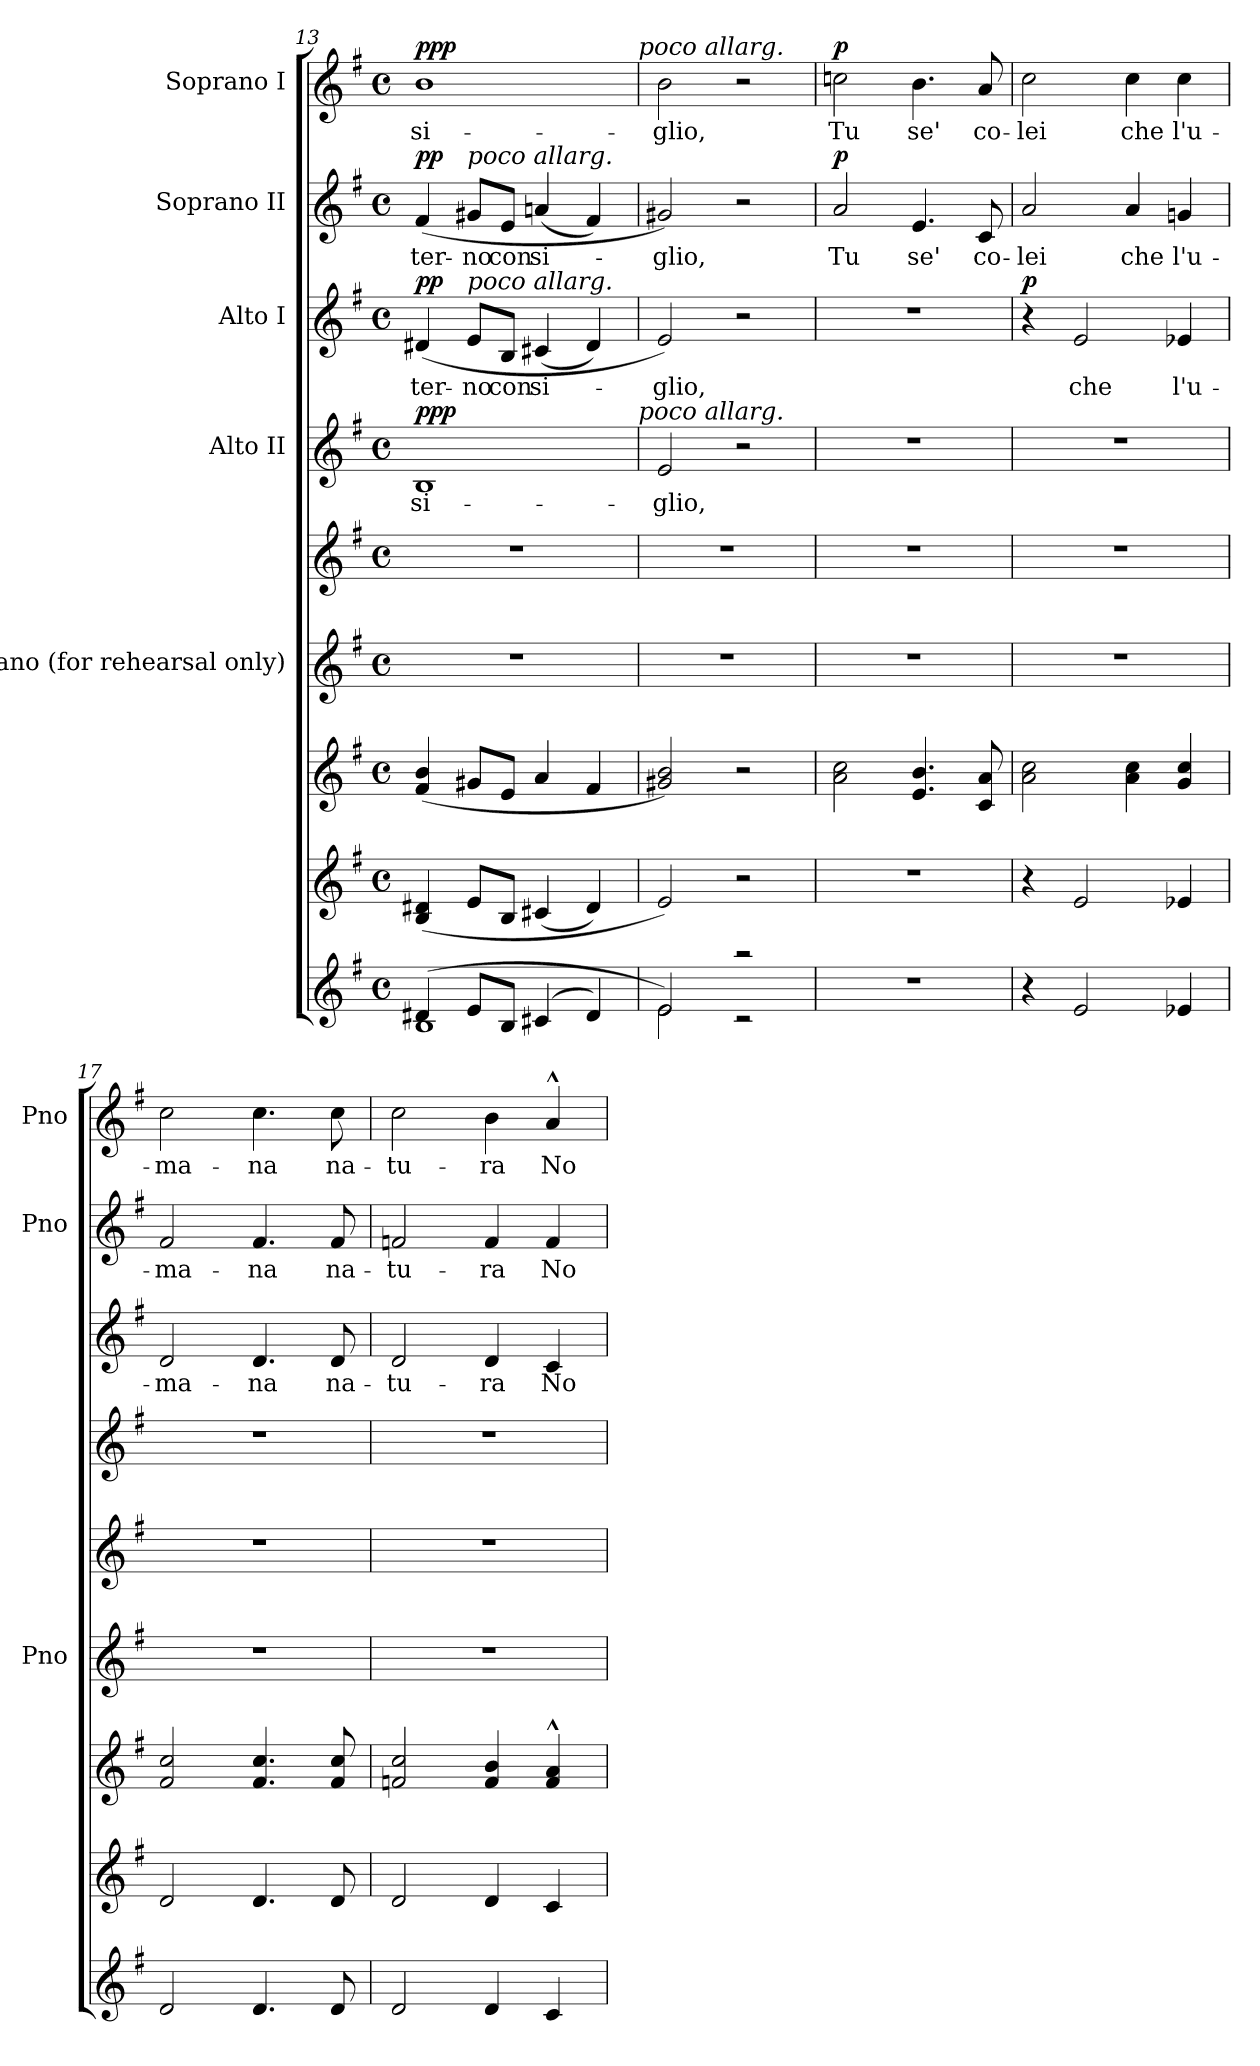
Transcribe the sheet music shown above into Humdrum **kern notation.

**kern	**kern	**kern	**kern	**kern	**kern	**text	**dynam	**kern	**text	**dynam	**kern	**text	**dynam	**kern	**text	**dynam
*part8	*part7	*part6	*part5	*part5	*part4	*part4	*part4	*part3	*part3	*part3	*part2	*part2	*part2	*part1	*part1	*part1
*staff9	*staff8	*staff7	*staff6	*staff5	*staff4	*staff4	*staff4	*staff3	*staff3	*staff3	*staff2	*staff2	*staff2	*staff1	*staff1	*staff1
*	*	*	*I"Piano  (for rehearsal only)	*	*I"Alto II	*	*	*I"Alto I	*	*	*I"Soprano II	*	*	*I"Soprano I	*	*
*	*	*	*I'Pno	*	*	*	*	*	*	*	*I'Pno	*	*	*I'Pno	*	*
!!LO:PB:g=z
*clefG2	*clefG2	*clefG2	*clefG2	*clefG2	*clefG2	*	*	*clefG2	*	*	*clefG2	*	*	*clefG2	*	*
*k[f#]	*k[f#]	*k[f#]	*k[f#]	*k[f#]	*k[f#]	*	*	*k[f#]	*	*	*k[f#]	*	*	*k[f#]	*	*
*G:	*G:	*G:	*G:	*G:	*G:	*	*	*G:	*	*	*G:	*	*	*G:	*	*
*M4/4	*M4/4	*M4/4	*M4/4	*M4/4	*M4/4	*	*	*M4/4	*	*	*M4/4	*	*	*M4/4	*	*
*met(c)	*met(c)	*met(c)	*met(c)	*met(c)	*met(c)	*	*	*met(c)	*	*	*met(c)	*	*	*met(c)	*	*
=13	=13	=13	=13	=13	=13	=13	=13	=13	=13	=13	=13	=13	=13	=13	=13	=13
*^	*	*	*	*	*	*	*	*	*	*	*	*	*	*	*	*
!	!	!	!	!	!	!	!LO:LY:b	!LO:DY:b	!	!LO:LY:b	!LO:DY:b	!	!LO:LY:b	!LO:DY:b	!	!LO:LY:b	!LO:DY:b
(>4d#X/	1B	(<4B/ 4d#X/	(<4f#/ 4b/	1r	1r	1B	-si-	ppp	(<4d#X/	-ter-	pp	(<4f#/	-ter-	pp	1b	-si-	ppp
!	!	!	!	!	!	!	!	!	!	!	!	!LO:TX:a:i:t=poco allarg.	!	!	!	!	!
!	!	!	!	!	!	!	!	!	!LO:TX:a:i:t=poco allarg.	!	!	!	!	!	!	!	!
!	!	!	!	!	!	!	!	!	!	!LO:LY:b	!	!	!LO:LY:b	!	!	!	!
8e/L	.	8e/L	8g#X/L	.	.	.	.	.	8e/L	-no	.	8g#X/L	-no	.	.	.	.
!	!	!	!	!	!	!	!	!	!	!LO:LY:b	!	!	!LO:LY:b	!	!	!	!
8B/J	.	8B/J	8e/J	.	.	.	.	.	8B/J	con-	.	8e/J	con-	.	.	.	.
!	!	!	!	!	!	!	!	!	!	!LO:LY:b	!	!	!LO:LY:b	!	!	!	!
(>4c#X/	.	(<4c#X/	4a/	.	.	.	.	.	(<4c#X/	-si-	.	(<4an/	-si-	.	.	.	.
4d#/)	.	4d#/)	4f#/	.	.	.	.	.	4d#/)	.	.	4f#/)	.	.	.	.	.
!	!	!	!	!	!	!	!	!	!	!	!	!	!	!	!LO:TX:a:i:t=poco allarg.	!	!
!	!	!	!	!	!	!LO:TX:a:i:t=poco allarg.	!	!	!	!	!	!	!	!	!	!	!
=14	=14	=14	=14	=14	=14	=14	=14	=14	=14	=14	=14	=14	=14	=14	=14	=14	=14
!	!	!	!	!	!	!	!LO:LY:b	!	!	!LO:LY:b	!	!	!LO:LY:b	!	!	!LO:LY:b	!
2e/)	2e\	2e/)	2g#X/ 2b/)	1r	1r	2e/	-glio,	.	2e/)	-glio,	.	2g#X/)	-glio,	.	2b\	-glio,	.
2raa	2rc	2r	2r	.	.	2r	.	.	2r	.	.	2r	.	.	2r	.	.
=15	=15	=15	=15	=15	=15	=15	=15	=15	=15	=15	=15	=15	=15	=15	=15	=15	=15
!	!	!	!	!	!	!	!	!	!	!	!	!	!LO:LY:b	!LO:DY:b	!	!LO:LY:b	!LO:DY:b
*v	*v	*	*	*	*	*	*	*	*	*	*	*	*	*	*	*	*
1r	1r	2a\ 2cc\	1r	1r	1r	.	.	1r	.	.	2a/	Tu	p	2ccn\	Tu	p
!	!	!	!	!	!	!	!	!	!	!	!	!LO:LY:b	!	!	!LO:LY:b	!
.	.	4.e/ 4.b/	.	.	.	.	.	.	.	.	4.e/	se'	.	4.b\	se'	.
!	!	!	!	!	!	!	!	!	!	!	!	!LO:LY:b	!	!	!LO:LY:b	!
.	.	8c/ 8a/	.	.	.	.	.	.	.	.	8c/	co-	.	8a/	co-	.
=16	=16	=16	=16	=16	=16	=16	=16	=16	=16	=16	=16	=16	=16	=16	=16	=16
!	!	!	!	!	!	!	!	!	!	!LO:DY:b	!	!LO:LY:b	!	!	!LO:LY:b	!
4r	4r	2a\ 2cc\	1r	1r	1r	.	.	4r	.	p	2a/	-lei	.	2cc\	-lei	.
!	!	!	!	!	!	!	!	!	!LO:LY:b	!	!	!	!	!	!	!
2e/	2e/	.	.	.	.	.	.	2e/	che	.	.	.	.	.	.	.
!	!	!	!	!	!	!	!	!	!	!	!	!LO:LY:b	!	!	!LO:LY:b	!
.	.	4a\ 4cc\	.	.	.	.	.	.	.	.	4a/	che	.	4cc\	che	.
!	!	!	!	!	!	!	!	!	!LO:LY:b	!	!	!LO:LY:b	!	!	!LO:LY:b	!
4e-X/	4e-X/	4g/ 4cc/	.	.	.	.	.	4e-X/	l'u-	.	4gn/	l'u-	.	4cc\	l'u-	.
=17	=17	=17	=17	=17	=17	=17	=17	=17	=17	=17	=17	=17	=17	=17	=17	=17
!	!	!	!	!	!	!	!	!	!LO:LY:b	!	!	!LO:LY:b	!	!	!LO:LY:b	!
2d/	2d/	2f#/ 2cc/	1r	1r	1r	.	.	2d/	-ma-	.	2f#/	-ma-	.	2cc\	-ma-	.
!	!	!	!	!	!	!	!	!	!LO:LY:b	!	!	!LO:LY:b	!	!	!LO:LY:b	!
4.d/	4.d/	4.f#/ 4.cc/	.	.	.	.	.	4.d/	-na	.	4.f#/	-na	.	4.cc\	-na	.
!	!	!	!	!	!	!	!	!	!LO:LY:b	!	!	!LO:LY:b	!	!	!LO:LY:b	!
8d/	8d/	8f#/ 8cc/	.	.	.	.	.	8d/	na-	.	8f#/	na-	.	8cc\	na-	.
=18	=18	=18	=18	=18	=18	=18	=18	=18	=18	=18	=18	=18	=18	=18	=18	=18
!	!	!	!	!	!	!	!	!	!LO:LY:b	!	!	!LO:LY:b	!	!	!LO:LY:b	!
2d/	2d/	2fn/ 2cc/	1r	1r	1r	.	.	2d/	-tu-	.	2fn/	-tu-	.	2cc\	-tu-	.
!	!	!	!	!	!	!	!	!	!LO:LY:b	!	!	!LO:LY:b	!	!	!LO:LY:b	!
4d/	4d/	4f/ 4b/	.	.	.	.	.	4d/	-ra	.	4f/	-ra	.	4b\	-ra	.
!	!	!	!	!	!	!	!	!	!LO:LY:b	!	!	!LO:LY:b	!	!	!LO:LY:b	!
4c/	4c/	4f/^^ 4a/^^	.	.	.	.	.	4c/	No-	.	4f/	No-	.	4a^^/	No-	.
=	=	=	=	=	=	=	=	=	=	=	=	=	=	=	=	=
*-	*-	*-	*-	*-	*-	*-	*-	*-	*-	*-	*-	*-	*-	*-	*-	*-
